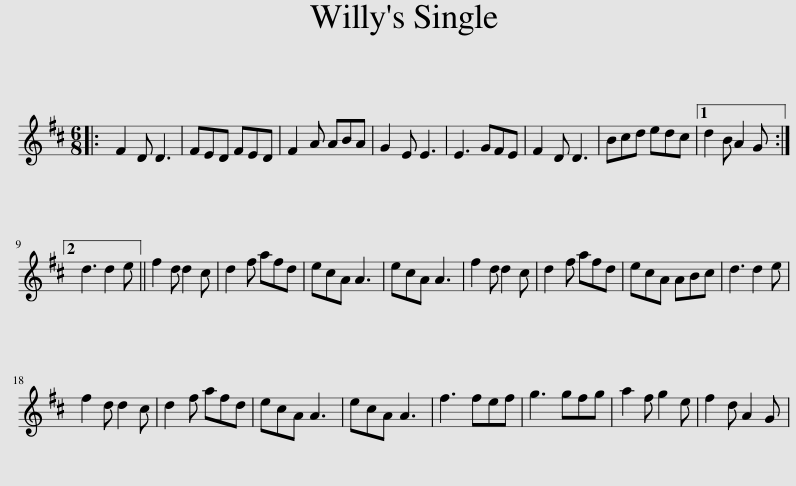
X:1
L:1/8
M:6/8
I:linebreak $
K:D
V:1 treble
V:1
|: F2 D D3 | FED FED | F2 A ABA | G2 E E3 | E3 GFE | %5
 F2 D D3 | Bcd edc |1 d2 B A2 G :|2$ d3 d2 e || f2 d d2 c | %10
 d2 f afd | ecA A3 | ecA A3 | f2 d d2 c | d2 f afd | %15
 ecA ABc | d3 d2 e |$ f2 d d2 c | d2 f afd | ecA A3 | %20
 ecA A3 | f3 fef | g3 gfg | a2 f g2 e | f2 d A2 G | %25
